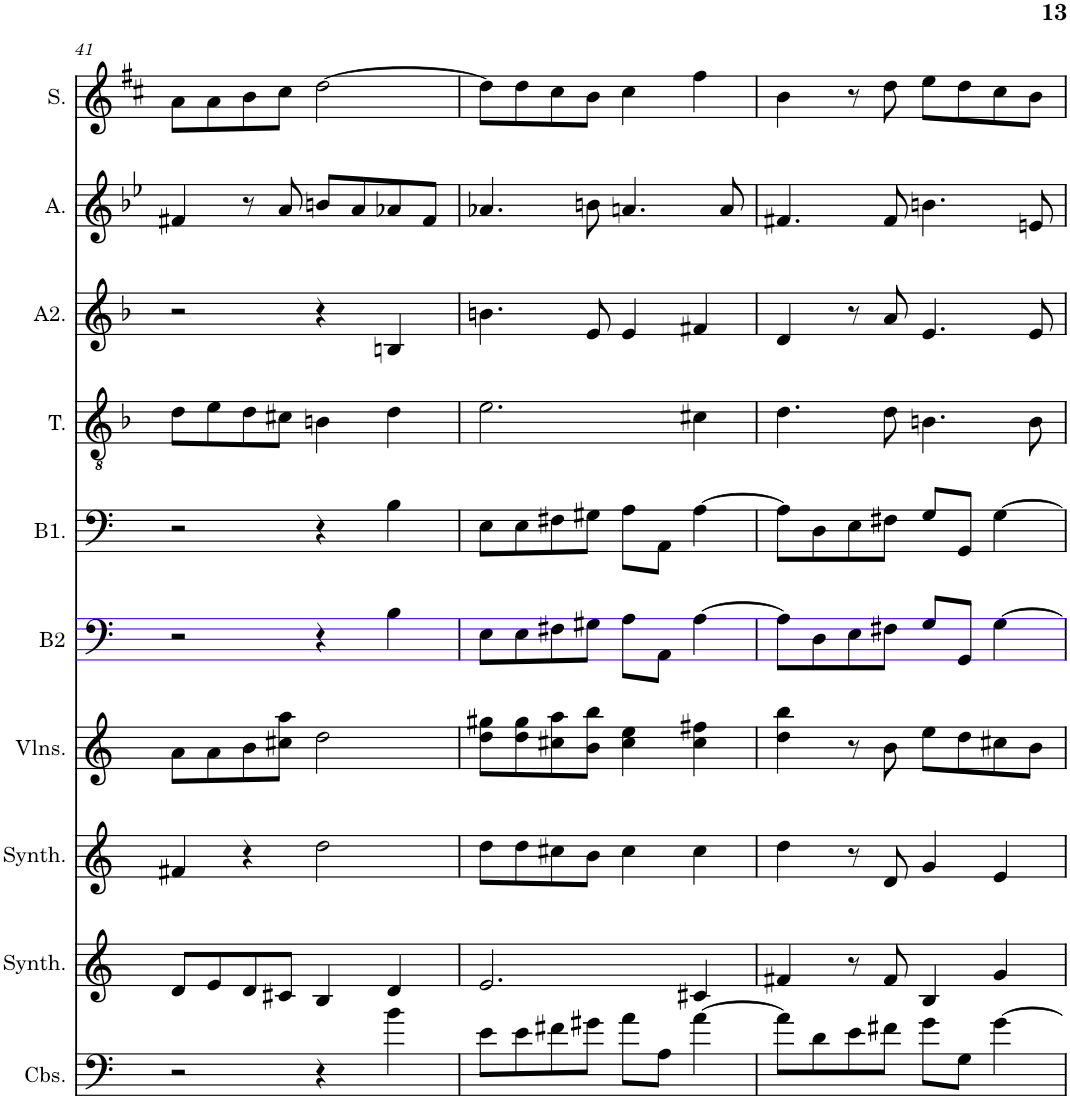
**kern	**kern	**kern	**kern	**kern	**kern	**kern	**kern	**kern	**kern
*part10	*part9	*part8	*part7	*part6	*part5	*part4	*part3	*part2	*part1
*staff10	*staff9	*staff8	*staff7	*staff6	*staff5	*staff4	*staff3	*staff2	*staff1
*I"Contrebasses, D'Bass/Strings, etc	*I"Synthétiseur d'instruments à cordes, Synth strings, etc	*I"Synthétiseur d'instruments à cordes, Synth strings 2	*I"Violons, 1st violins	*I"Basse2	*I"Basse1	*I"Ténor	*I"Alto2	*I"Alto	*I"Soprano
*I'Cbs.	*I'Synth.	*I'Synth.	*I'Vlns.	*I'B2	*I'B1.	*I'T.	*I'A2.	*I'A.	*I'S.
!!LO:PB:g=z
*clefF4	*clefG2	*clefG2	*clefG2	*clefF4	*clefF4	*clefGv2	*clefG2	*clefG2	*clefG2
*Trd7c12	*	*	*	*	*	*	*	*	*
*k[]	*k[]	*k[]	*k[]	*k[]	*k[]	*k[b-]	*k[b-]	*k[b-e-]	*k[f#c#]
*M4/4	*M4/4	*M4/4	*M4/4	*M4/4	*M4/4	*M4/4	*M4/4	*M4/4	*M4/4
=41	=41	=41	=41	=41	=41	=41	=41	=41	=41
2r	8d/L	4f#X/	8a\L	2r	2r	8d\L	2r	4f#X/	8a\L
.	8e/	.	8a\	.	.	8e\	.	.	8a\
.	8d/	4r	8b\	.	.	8d\	.	8r	8b\
.	8c#X/J	.	8cc#X\ 8aa\J	.	.	8c#X\J	.	8a/	8cc#\J
4r	4B/	2dd\	2dd\	4r	4r	4Bn\	4r	8bn/L	[2dd\
.	.	.	.	.	.	.	.	8a/	.
4b\	4d/	.	.	4B\	4B\	4d\	4Bn/	8a-X/	.
.	.	.	.	.	.	.	.	8f#/J	.
=42	=42	=42	=42	=42	=42	=42	=42	=42	=42
8e\L	2.e/	8dd\L	8dd\ 8gg#X\L	8E\L	8E\L	2.e\	4.bn\	4.a-X/	8dd\L]
8e\	.	8dd\	8dd\ 8gg#\	8E\	8E\	.	.	.	8dd\
8f#X\	.	8cc#X\	8cc#X\ 8aa\	8F#X\	8F#X\	.	.	.	8cc#\
8g#X\J	.	8b\J	8b\ 8bb\J	8G#X\J	8G#X\J	.	8e/	8bn\	8b\J
8a\L	.	4cc#\	4cc#\ 4ee\	8A\L	8A\L	.	4e/	4.an/	4cc#\
8A\J	.	.	.	8AA\J	8AA\J	.	.	.	.
[4a\	4c#X/	4cc#\	4cc#\ 4ff#X\	[4A\	[4A\	4c#X\	4f#X/	.	4ff#\
.	.	.	.	.	.	.	.	8a/	.
=43	=43	=43	=43	=43	=43	=43	=43	=43	=43
8a\L]	4f#X/	4dd\	4dd\ 4bb\	8A\L]	8A\L]	4.d\	4d/	4.f#X/	4b\
8d\	.	.	.	8D\	8D\	.	.	.	.
8e\	8r	8r	8r	8E\	8E\	.	8r	.	8r
8f#X\J	8f#/	8d/	8b\	8F#X\J	8F#X\J	8d\	8a/	8f#/	8dd\
8g\L	4B/	4g/	8ee\L	8G/L	8G/L	4.Bn\	4.e/	4.bn\	8ee\L
8G\J	.	.	8dd\	8GG/J	8GG/J	.	.	.	8dd\
[4g\	4g/	4e/	8cc#X\	[4G\	[4G\	.	.	.	8cc#\
.	.	.	8b\J	.	.	8B\	8e/	8en/	8b\J
=	=	=	=	=	=	=	=	=	=
*-	*-	*-	*-	*-	*-	*-	*-	*-	*-
